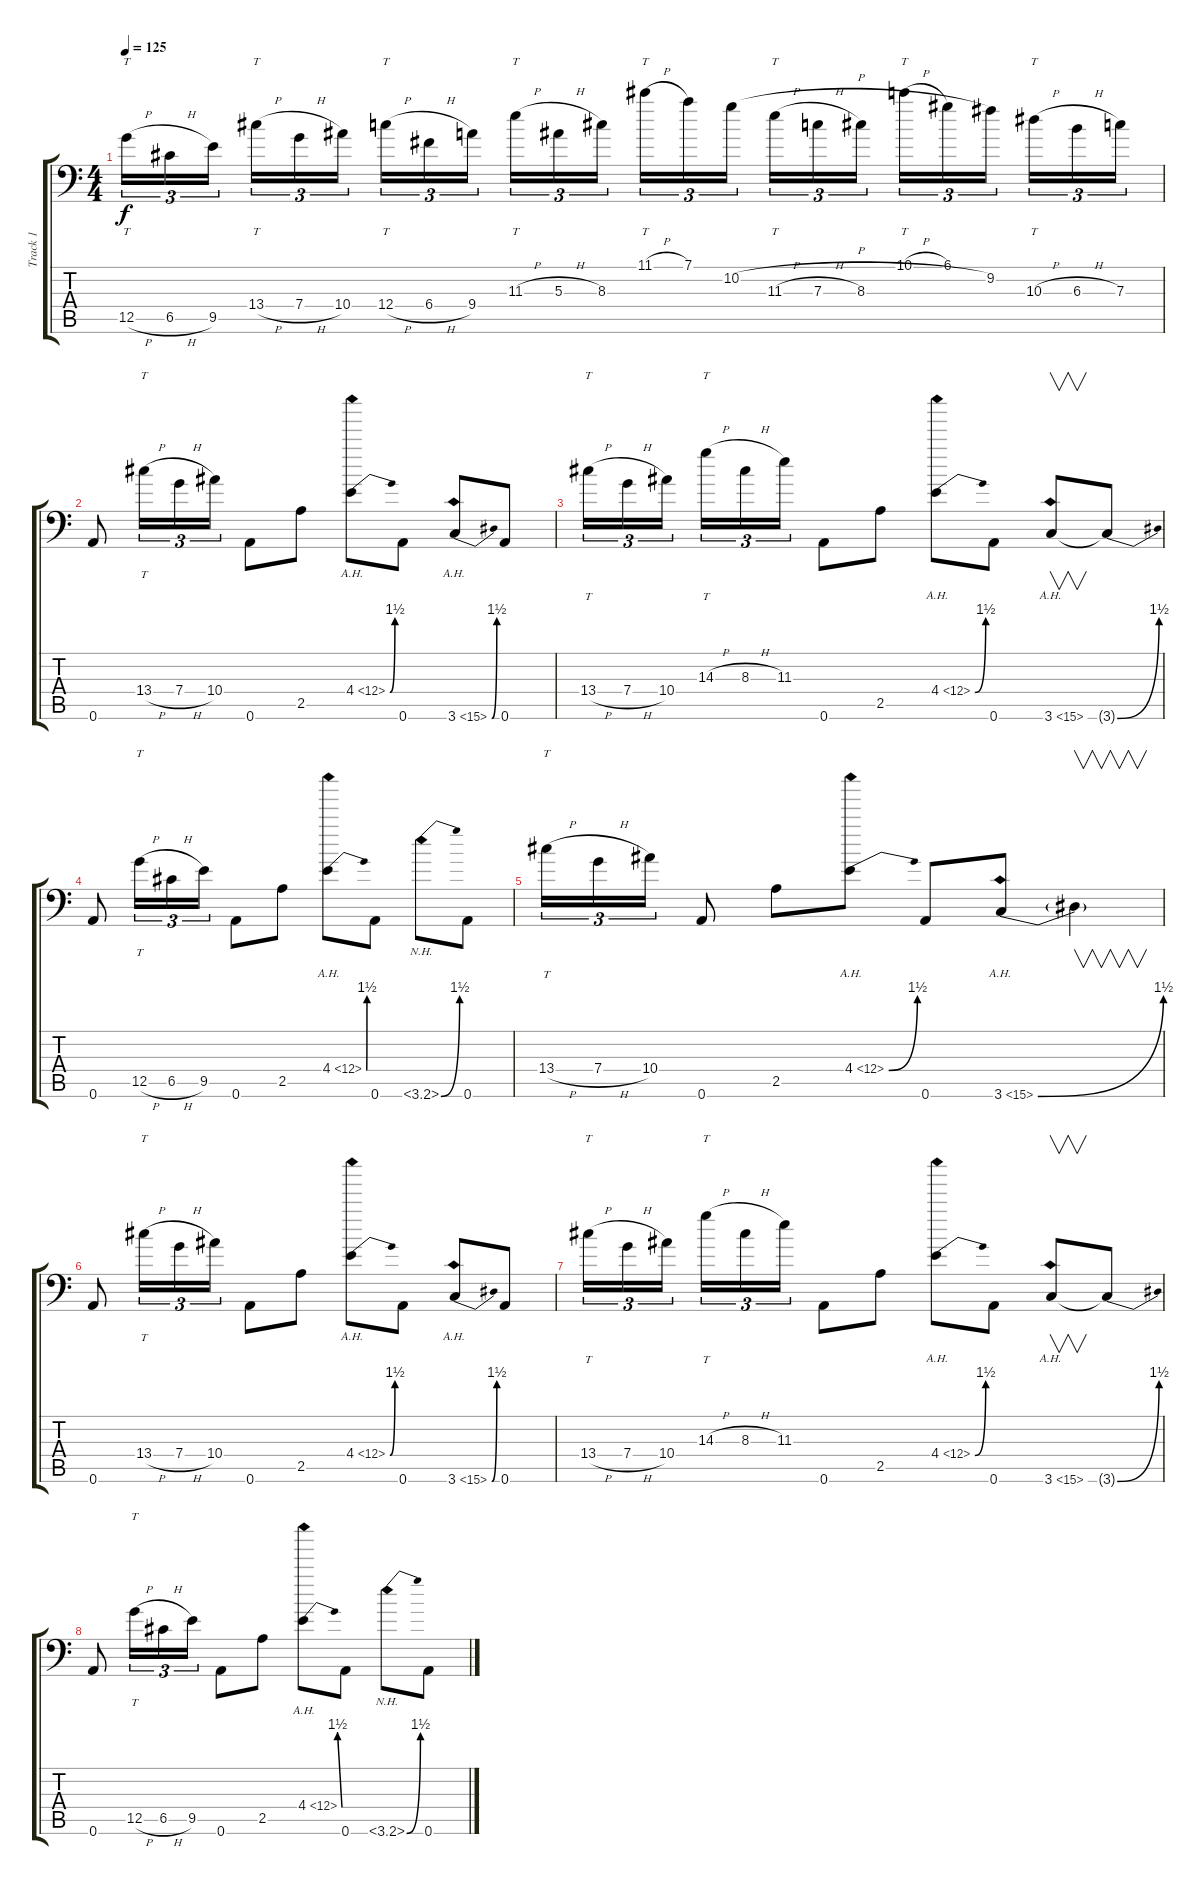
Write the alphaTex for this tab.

\track ("Track 1" "Track 1") {instrument overdrivenguitar}
\staff {score tabs}
\tuning (D4 A3 F3 C3 G2 A1) {hide}
\ts (4 4)
\tempo 125
\clef f4
\ks c
12.5{h}.16{tt tu (3 2) dy f} 6.5{h}.16{tu (3 2)} 9.5.16{tu (3 2) beam splitsecondary} 13.4{h}.16{tt tu (3 2)} 7.4{h}.16{tu (3 2)} 10.4.16{tu (3 2)} 12.4{h}.16{tt tu (3 2)} 6.4{h}.16{tu (3 2)} 9.4.16{tu (3 2) beam splitsecondary} 11.3{h}.16{tt tu (3 2)} 5.3{h}.16{tu (3 2)} 8.3.16{tu (3 2)} 11.1{h}.16{tt tu (3 2)} 7.1.16{tu (3 2)} 10.2{h}.16{tu (3 2) beam splitsecondary} 11.3{h}.16{tt tu (3 2)} 7.3{h}.16{tu (3 2)} 8.3.16{tu (3 2)} 10.1{h}.16{tt tu (3 2)} 6.1.16{tu (3 2)} 9.2.16{tu (3 2) beam splitsecondary} 10.3{h}.16{tt tu (3 2)} 6.3{h}.16{tu (3 2)} 7.3.16{tu (3 2)} |
0.6.8 13.4{h}.16{tt tu (3 2)} 7.4{h}.16{tu (3 2)} 10.4.16{tu (3 2)} 0.6.8 2.5.8 4.4{be (bend 0 0 60 6) ah 8}.8 0.6.8 3.6{be (bend 0 0 60 6) ah 12}.8 0.6.8 |
13.4{h}.16{tt tu (3 2)} 7.4{h}.16{tu (3 2)} 10.4.16{tu (3 2) beam splitsecondary} 14.3{h}.16{tt tu (3 2)} 8.3{h}.16{tu (3 2)} 11.3.16{tu (3 2)} 0.6.8 2.5.8 4.4{be (bend 0 0 60 6) ah 8}.8 0.6.8 3.6{ah 12}.8{v} 3.6{be (bend 0 0 60 6) t}.8 |
0.6.8 12.5{h}.16{tt tu (3 2)} 6.5{h}.16{tu (3 2)} 9.5.16{tu (3 2)} 0.6.8 2.5.8 4.4{be (bend 0 0 60 6) ah 8}.8 0.6.8 3.6{be (bend 0 0 60 6) nh}.8 0.6.8 |
13.4{h}.16{tt tu (3 2)} 7.4{h}.16{tu (3 2)} 10.4.16{tu (3 2)} 0.6.8 2.5.8 4.4{be (bend 0 0 60 6) ah 8}.8 0.6.8 3.6{be (bend 0 0 60 6) ah 12}.8 3.6{t}.4{v} |
0.6.8 13.4{h}.16{tt tu (3 2)} 7.4{h}.16{tu (3 2)} 10.4.16{tu (3 2)} 0.6.8 2.5.8 4.4{be (bend 0 0 60 6) ah 8}.8 0.6.8 3.6{be (bend 0 0 60 6) ah 12}.8 0.6.8 |
13.4{h}.16{tt tu (3 2)} 7.4{h}.16{tu (3 2)} 10.4.16{tu (3 2) beam splitsecondary} 14.3{h}.16{tt tu (3 2)} 8.3{h}.16{tu (3 2)} 11.3.16{tu (3 2)} 0.6.8 2.5.8 4.4{be (bend 0 0 60 6) ah 8}.8 0.6.8 3.6{ah 12}.8{v} 3.6{be (bend 0 0 60 6) t}.8 |
0.6.8 12.5{h}.16{tt tu (3 2)} 6.5{h}.16{tu (3 2)} 9.5.16{tu (3 2)} 0.6.8 2.5.8 4.4{be (bend 0 0 60 6) ah 8}.8 0.6.8 3.6{be (bend 0 0 60 6) nh}.8 0.6.8
